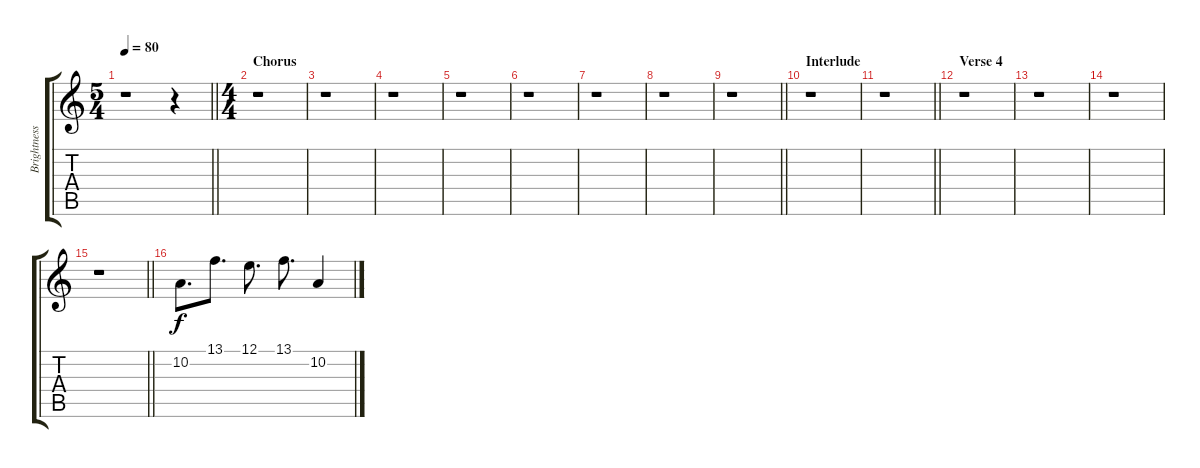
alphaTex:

\track ("Brightness" "Brightness") {instrument fx5brightness}
\staff {score tabs}
\tuning (E4 B3 G3 D3 A2 E2) {hide}
\ts (5 4)
\tempo 80
\clef g2
\barLineRight lightlight
\ks c
r.1{dy f} r.4 |
\ts (4 4)
\section ("" "Chorus")
r.1 |
r.1 |
r.1 |
r.1 |
r.1 |
r.1 |
r.1 |
\barLineRight lightlight
r.1 |
\section ("" "Interlude")
r.1 |
\barLineRight lightlight
r.1 |
\section ("" "Verse 4")
r.1 |
r.1 |
r.1 |
\barLineRight lightlight
r.1 |
\section ("" "")
10.2.8{d} 13.1.8{d} 12.1.8{d} 13.1.8{d} 10.2.4
